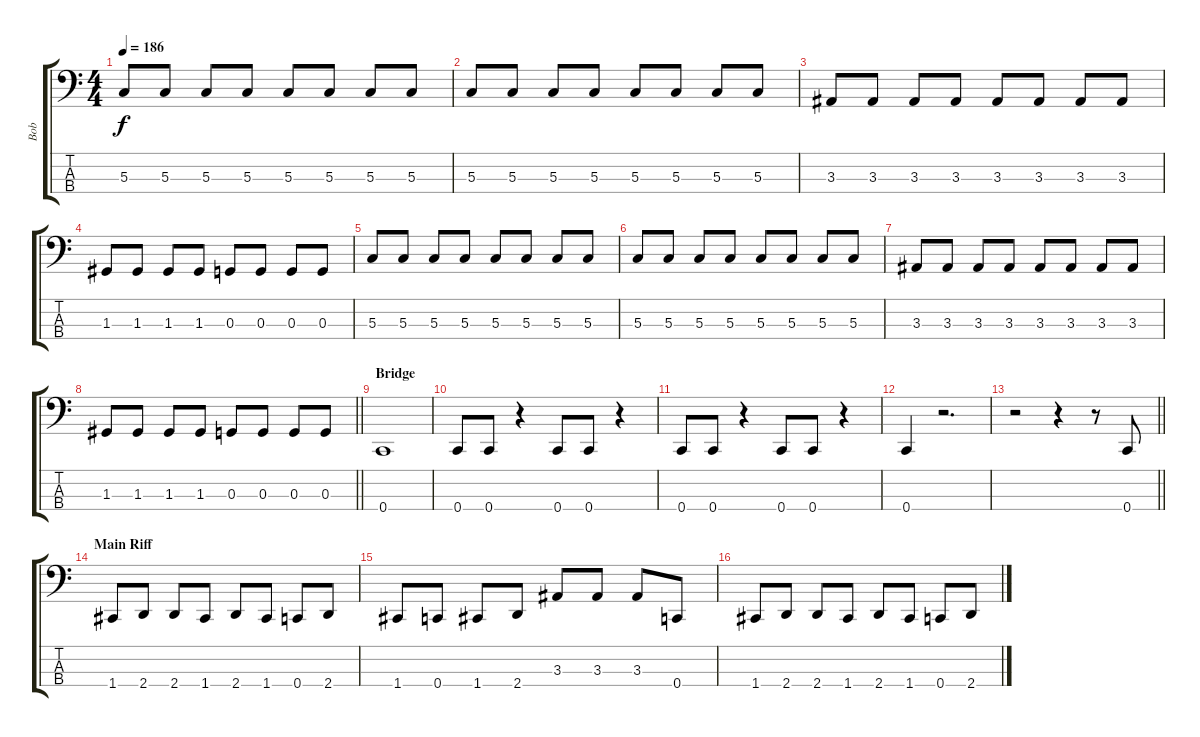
\track ("Bob" "Bob") {instrument electricbassfinger}
\staff {score tabs}
\tuning (F2 C2 G1 C1) {hide}
\ts (4 4)
\tempo 186
\clef f4
\ks c
5.3.8{dy f} 5.3.8 5.3.8 5.3.8 5.3.8 5.3.8 5.3.8 5.3.8 |
5.3.8 5.3.8 5.3.8 5.3.8 5.3.8 5.3.8 5.3.8 5.3.8 |
3.3.8 3.3.8 3.3.8 3.3.8 3.3.8 3.3.8 3.3.8 3.3.8 |
1.3.8 1.3.8 1.3.8 1.3.8 0.3.8 0.3.8 0.3.8 0.3.8 |
5.3.8 5.3.8 5.3.8 5.3.8 5.3.8 5.3.8 5.3.8 5.3.8 |
5.3.8 5.3.8 5.3.8 5.3.8 5.3.8 5.3.8 5.3.8 5.3.8 |
3.3.8 3.3.8 3.3.8 3.3.8 3.3.8 3.3.8 3.3.8 3.3.8 |
\barLineRight lightlight
1.3.8 1.3.8 1.3.8 1.3.8 0.3.8 0.3.8 0.3.8 0.3.8 |
\section ("" "Bridge")
0.4.1 |
0.4.8 0.4.8 r.4 0.4.8 0.4.8 r.4 |
0.4.8 0.4.8 r.4 0.4.8 0.4.8 r.4 |
0.4.4 r.2{d} |
\barLineRight lightlight
r.2 r.4 r.8 0.4.8 |
\section ("" "Main Riff")
1.4.8 2.4.8 2.4.8 1.4.8 2.4.8 1.4.8 0.4.8 2.4.8 |
1.4.8 0.4.8 1.4.8 2.4.8 3.3.8 3.3.8 3.3.8 0.4.8 |
1.4.8 2.4.8 2.4.8 1.4.8 2.4.8 1.4.8 0.4.8 2.4.8
